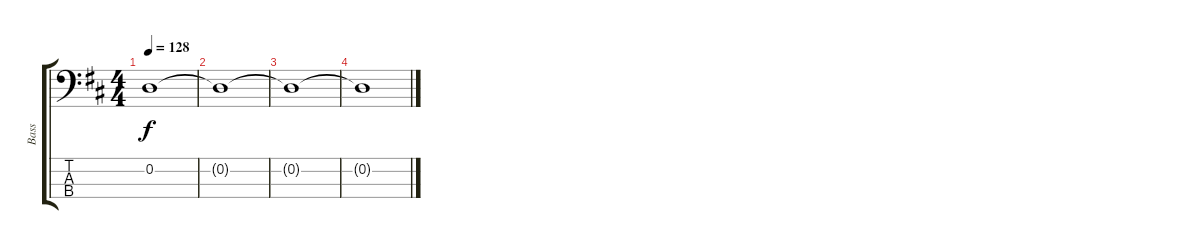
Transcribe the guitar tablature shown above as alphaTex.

\track ("Bass" "Bass") {instrument electricbassfinger}
\staff {score tabs}
\tuning (G2 D2 A1 E1) {hide}
\ts (4 4)
\tempo 128
\clef f4
\ks d
0.2{t}.1{dy f} |
0.2{t}.1 |
0.2{t}.1 |
0.2{t}.1
